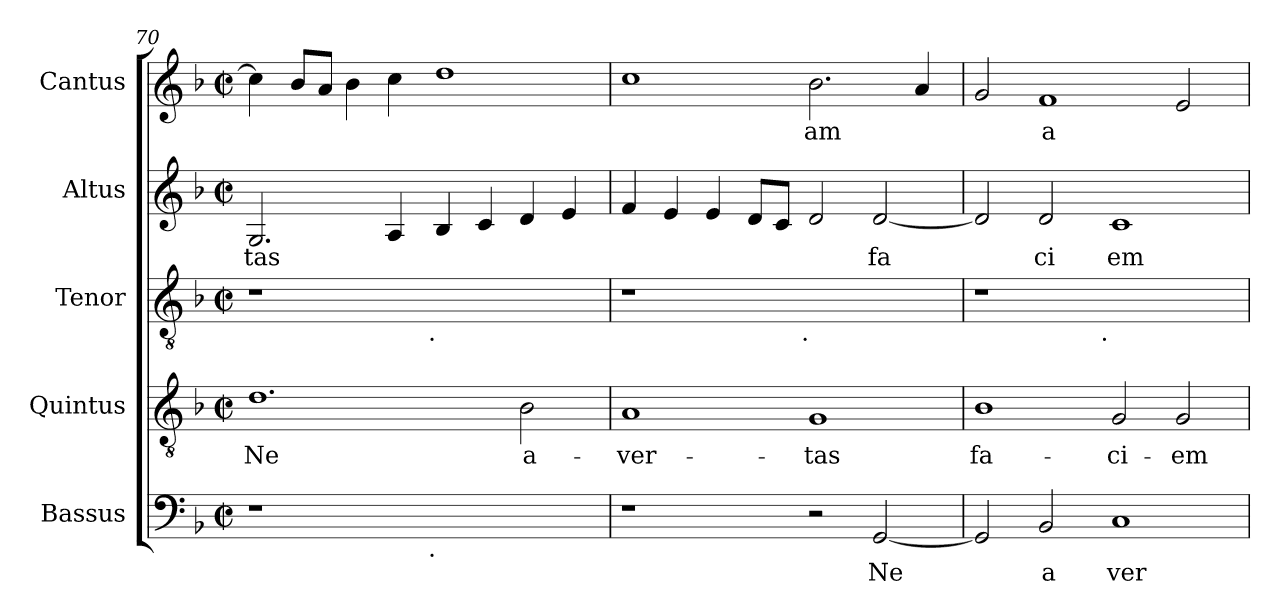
**kern	**text	**kern	**text	**kern	**kern	**text	**kern	**text
*part5	*part5	*part4	*part4	*part3	*part2	*part2	*part1	*part1
*staff5	*staff5	*staff4	*staff4	*staff3	*staff2	*staff2	*staff1	*staff1
*I"Bassus	*	*I"Quintus	*	*I"Tenor	*I"Altus	*	*I"Cantus	*
*clefF4	*	*clefGv2	*	*clefGv2	*clefG2	*	*clefG2	*
*k[b-]	*	*k[b-]	*	*k[b-]	*k[b-]	*	*k[b-]	*
*F:	*	*F:	*	*F:	*F:	*	*F:	*
*M2/2	*	*M2/2	*	*M2/2	*M2/2	*	*M2/2	*
*met(c|)	*	*met(c|)	*	*met(c|)	*met(c|)	*	*met(c|)	*
=70	=70	=70	=70	=70	=70	=70	=70	=70
!	!	!	!LO:LY:b:cj	!	!	!LO:LY:b:cj	!	!LO:LY:b:cj
*^	*	*	*	*^	*	*	*	*
1r	2ryy	.	1.d	Ne	1r	2ryy	2.G/	tas	4cc\]	.
!	!	!	!	!	!	!	!	!	!	!LO:LY:b:cj
.	.	.	.	.	.	.	.	.	8b-/L	.
!	!	!	!	!	!	!	!	!	!	!LO:LY:b:cj
.	.	.	.	.	.	.	.	.	8a/J	.
!	!	!	!	!	!	!	!	!	!	!LO:LY:b:cj
.	4ryy	.	.	.	.	4ryy	.	.	4b-\	.
!	!	!	!	!	!	!	!	!LO:LY:b:cj	!	!LO:LY:b:cj
.	8...ryy	.	.	.	.	8...ryy	4A/	.	4cc\	.
!	!	!	!	!	!	!LO:TX:b:t=.	!	!	!	!
!	!LO:TX:b:t=.	!	!	!	!	!	!	!	!	!
.	1ryy	.	.	.	.	1ryy	.	.	.	.
!	!	!	!	!	!	!	!	!LO:LY:b:cj	!	!LO:LY:b:cj
1ryy	.	.	.	.	1ryy	.	4B-/	.	1dd	.
!	!	!	!	!	!	!	!	!LO:LY:b:cj	!	!
.	.	.	.	.	.	.	4c/	.	.	.
!	!	!	!	!LO:LY:b:cj	!	!	!	!LO:LY:b:cj	!	!
.	.	.	2B-\	a-	.	.	4d/	.	.	.
!	!	!	!	!	!	!	!	!LO:LY:b:cj	!	!
.	.	.	.	.	.	.	4e/	.	.	.
.	64ryy	.	.	.	.	64ryy	.	.	.	.
=71	=71	=71	=71	=71	=71	=71	=71	=71	=71	=71
!	!	!	!	!LO:LY:b:cj	!	!	!	!LO:LY:b:cj	!	!LO:LY:b:cj
*v	*v	*	*	*	*	*	*	*	*	*
1r	.	1A	-ver-	1r	2ryy	4f/	.	1cc	.
!	!	!	!	!	!	!	!LO:LY:b:cj	!	!
.	.	.	.	.	.	4e/	.	.	.
!	!	!	!	!	!	!	!LO:LY:b:cj	!	!
.	.	.	.	.	4ryy	4e/	.	.	.
!	!	!	!	!	!	!	!LO:LY:b:cj	!	!
.	.	.	.	.	8...ryy	8d/L	.	.	.
!	!	!	!	!	!	!	!LO:LY:b:cj	!	!
.	.	.	.	.	.	8c/J	.	.	.
!	!	!	!	!	!LO:TX:b:t=.	!	!	!	!
.	.	.	.	.	1ryy	.	.	.	.
!	!	!	!LO:LY:b:cj	!	!	!	!LO:LY:b:cj	!	!LO:LY:b:cj
2r	.	1G	-tas	1ryy	.	2d/	.	2.b-\	am
!	!LO:LY:b:cj	!	!	!	!	!	!LO:LY:b:cj	!	!
[<2GG/	Ne	.	.	.	.	[<2d/	fa	.	.
!	!	!	!	!	!	!	!	!	!LO:LY:b:cj
.	.	.	.	.	.	.	.	4a/	.
.	.	.	.	.	64ryy	.	.	.	.
=72	=72	=72	=72	=72	=72	=72	=72	=72	=72
!	!LO:LY:b:cj	!	!LO:LY:b:cj	!	!	!	!LO:LY:b:cj	!	!LO:LY:b:cj
2GG/]	.	1B-	fa-	1r	2ryy	2d/]	.	2g/	.
!	!LO:LY:b:cj	!	!	!	!	!	!LO:LY:b:cj	!	!LO:LY:b:cj
2BB-/	a	.	.	.	4...ryy	2d/	ci	1f	a
!	!	!	!	!	!LO:TX:b:t=.	!	!	!	!
.	.	.	.	.	1ryy	.	.	.	.
!	!LO:LY:b:cj	!	!LO:LY:b:cj	!	!	!	!LO:LY:b:cj	!	!
1C	ver	2G/	-ci-	1ryy	.	1c	em	.	.
!	!	!	!LO:LY:b:cj	!	!	!	!	!	!LO:LY:b:cj
.	.	2G/	-em	.	.	.	.	2e/	.
.	.	.	.	.	32ryy	.	.	.	.
*	*	*	*	*v	*v	*	*	*	*
=	=	=	=	=	=	=	=	=
*-	*-	*-	*-	*-	*-	*-	*-	*-
